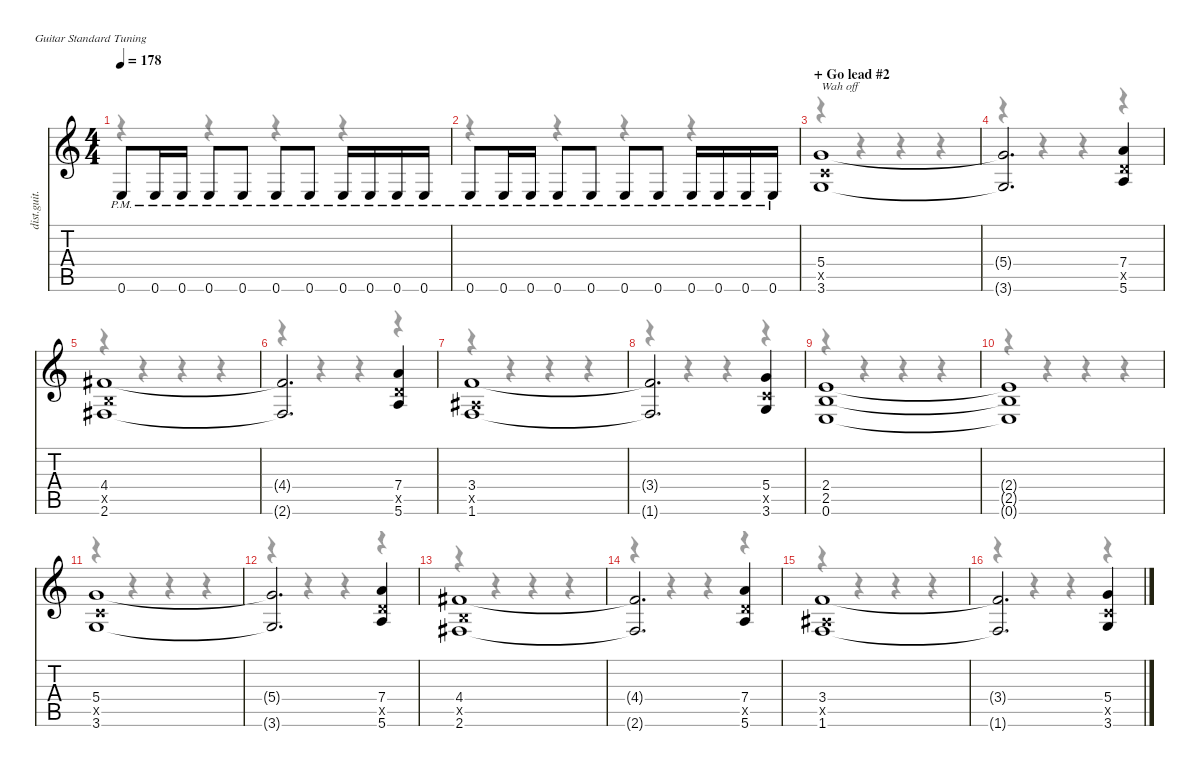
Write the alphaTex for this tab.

\defaultSystemsLayout 4
\hideDynamics
\bracketExtendMode nobrackets
\otherSystemsTrackNameOrientation horizontal
\track ("Kirk Hammett (Lead Guitar)" "dist.guit.") {instrument distortionguitar}
\staff {score tabs}
\tuning (E4 B3 G3 D3 A2 E2)
\voice
\ts (4 4)
\tempo 178
\clef g2
\ks c
0.6{pm}.8{dy f beam Up} 0.6{pm}.16{beam Up} 0.6{pm}.16{beam Up} 0.6{pm}.8{beam Up} 0.6{pm}.8{beam Up} 0.6{pm}.8{beam Up} 0.6{pm}.8{beam Up} 0.6{pm}.16{beam Up} 0.6{pm}.16{beam Up} 0.6{pm}.16{beam Up} 0.6{pm}.16{beam Up} |
0.6{pm}.8{beam Up} 0.6{pm}.16{beam Up} 0.6{pm}.16{beam Up} 0.6{pm}.8{beam Up} 0.6{pm}.8{beam Up} 0.6{pm}.8{beam Up} 0.6{pm}.8{beam Up} 0.6{pm}.16{beam Up} 0.6{pm}.16{beam Up} 0.6{pm}.16{beam Up} 0.6{pm}.16{beam Up} |
\section ("" "+ Go lead #2")
(5.4 3.5{x} 3.6).1{txt "Wah off" beam Up} |
(5.4{t} 3.6{t}).2{d beam Up} (7.4 5.5{x} 5.6).4{beam Up} |
(4.4{acc #} 2.5{x} 2.6{acc #}).1{beam Up} |
(4.4{t acc #} 2.6{t acc #}).2{d beam Up} (7.4 5.5{x} 5.6).4{beam Up} |
(3.4 1.5{x acc #} 1.6).1{beam Up} |
(3.4{t} 1.6{t}).2{d beam Up} (5.4 3.5{x} 3.6).4{beam Up} |
(2.4 2.5 0.6).1{beam Up} |
(2.4{t} 2.5{t} 0.6{t}).1{beam Up} |
(5.4 3.5{x} 3.6).1{beam Up} |
(5.4{t} 3.6{t}).2{d beam Up} (7.4 5.5{x} 5.6).4{beam Up} |
(4.4{acc #} 2.5{x} 2.6{acc #}).1{beam Up} |
(4.4{t acc #} 2.6{t acc #}).2{d beam Up} (7.4 5.5{x} 5.6).4{beam Up} |
(3.4 1.5{x acc #} 1.6).1{beam Up} |
(3.4{t} 1.6{t}).2{d beam Up} (5.4 3.5{x} 3.6).4{beam Up}
\voice
\clef g2
\ottava regular
\simile none
\ks c
r.4{dy mf beam Down} r.4{beam Down} r.4{beam Down} r.4{beam Down} |
r.4{beam Down} r.4{beam Down} r.4{beam Down} r.4{beam Down} |
r.4{beam Down} r.4{beam Down} r.4{beam Down} r.4{beam Down} |
r.4{beam Down} r.4{beam Down} r.4{beam Down} r.4{beam Down} |
r.4{beam Down} r.4{beam Down} r.4{beam Down} r.4{beam Down} |
r.4{beam Down} r.4{beam Down} r.4{beam Down} r.4{beam Down} |
r.4{beam Down} r.4{beam Down} r.4{beam Down} r.4{beam Down} |
r.4{beam Down} r.4{beam Down} r.4{beam Down} r.4{beam Down} |
r.4{beam Down} r.4{beam Down} r.4{beam Down} r.4{beam Down} |
r.4{beam Down} r.4{beam Down} r.4{beam Down} r.4{beam Down} |
r.4{beam Down} r.4{beam Down} r.4{beam Down} r.4{beam Down} |
r.4{beam Down} r.4{beam Down} r.4{beam Down} r.4{beam Down} |
r.4{beam Down} r.4{beam Down} r.4{beam Down} r.4{beam Down} |
r.4{beam Down} r.4{beam Down} r.4{beam Down} r.4{beam Down} |
r.4{beam Down} r.4{beam Down} r.4{beam Down} r.4{beam Down} |
r.4{beam Down} r.4{beam Down} r.4{beam Down} r.4{beam Down}
